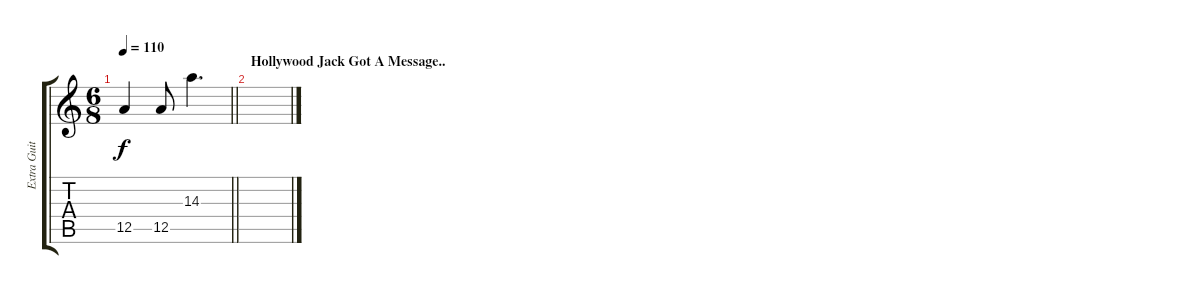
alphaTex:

\track ("Extra Guitar (Flute Solo)" "Extra Guit") {instrument electricguitarjazz}
\staff {score tabs}
\tuning (E4 B3 G3 D3 A2 E2) {hide}
\ts (6 8)
\tempo 110
\clef g2
\barLineRight lightlight
\ks c
12.5.4{dy f} 12.5.8 14.3.4{d} |
\section ("" "Hollywood Jack Got A Message..")
